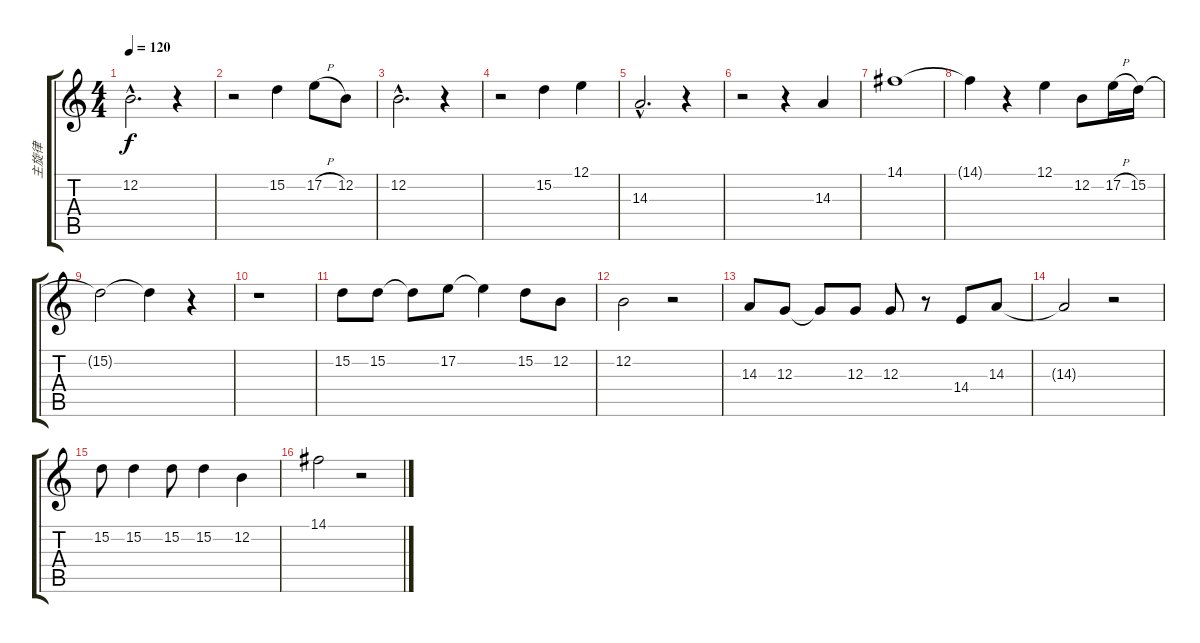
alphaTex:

\track ("主旋律" "主旋律") {instrument tuba}
\staff {score tabs}
\tuning (E4 B3 G3 D3 A2 E2) {hide}
\ts (4 4)
\tempo 120
\clef g2
\ks c
12.2{hac}.2{d dy f} r.4 |
r.2 15.2.4 17.2{h}.8 12.2.8 |
12.2{hac}.2{d} r.4 |
r.2 15.2.4 12.1.4 |
14.3{hac}.2{d} r.4 |
r.2 r.4 14.3.4 |
14.1.1 |
14.1{t}.4 r.4 12.1.4 12.2.8 17.2{h}.16 15.2.16 |
15.2{t}.2 15.2{t}.4 r.4 |
r.1 |
15.2.8 15.2.8 15.2{t}.8 17.2.8 17.2{t}.4 15.2.8 12.2.8 |
12.2.2 r.2 |
14.3.8 12.3.8 12.3{t}.8 12.3.8 12.3.8 r.8 14.4.8 14.3.8 |
14.3{t}.2 r.2 |
15.2.8 15.2.4 15.2.8 15.2.4 12.2.4 |
14.1.2 r.2
